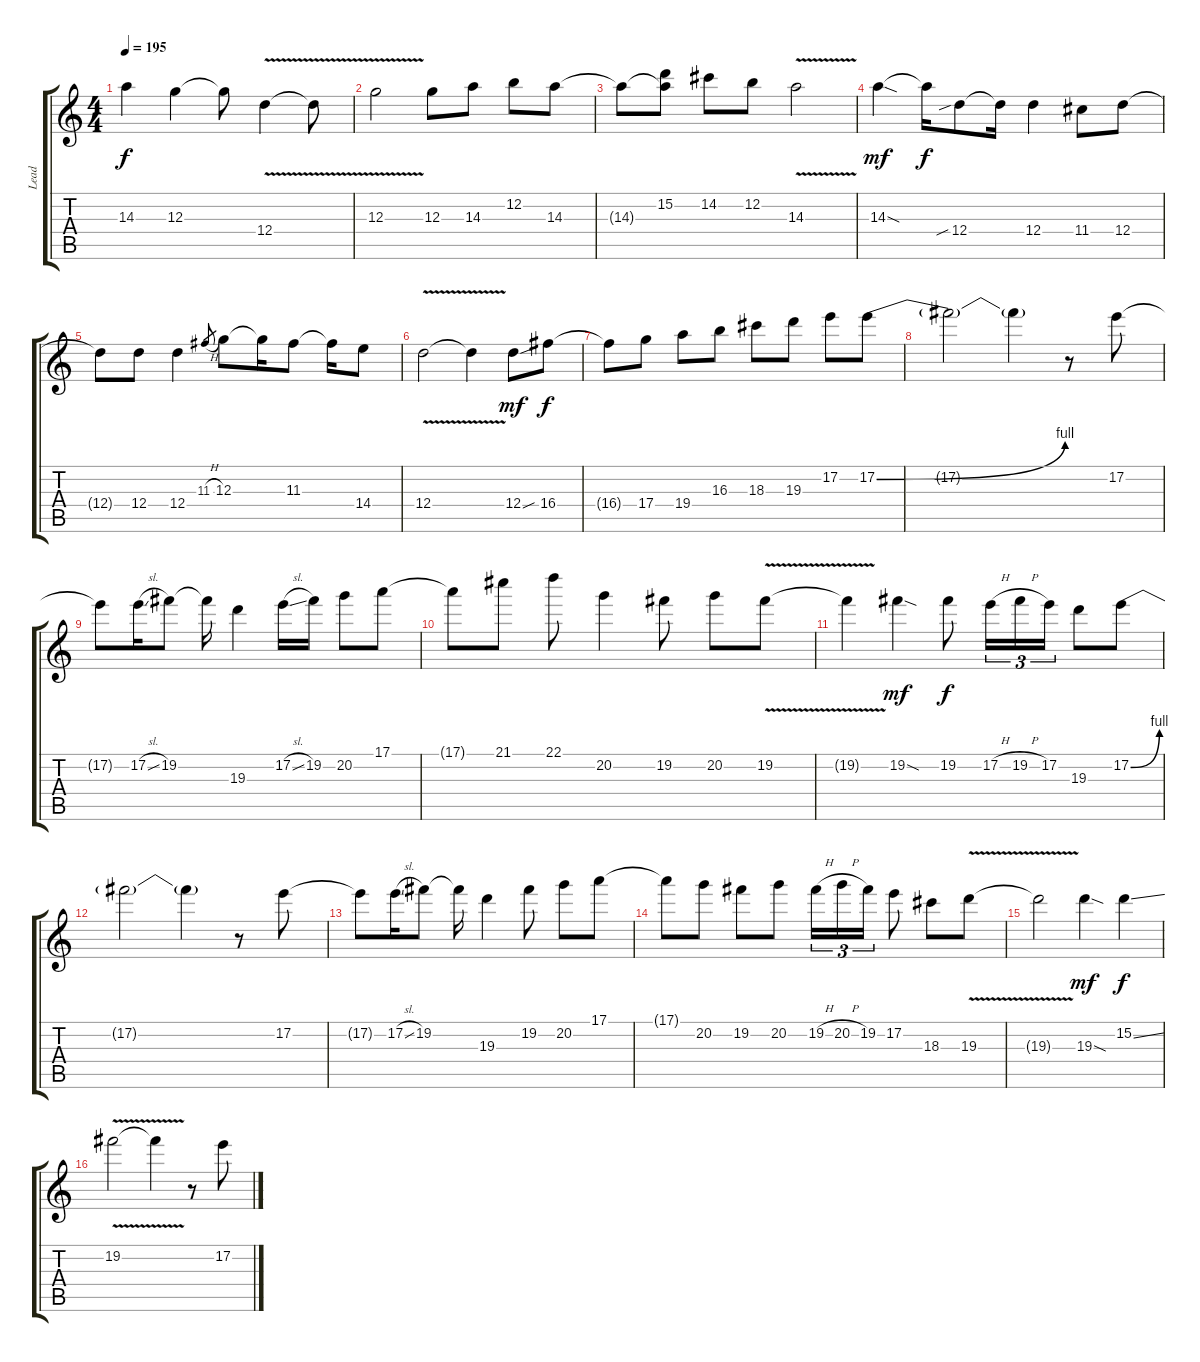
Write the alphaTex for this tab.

\track ("Lead" "Lead") {instrument overdrivenguitar}
\staff {score tabs}
\tuning (E4 B3 G3 D3 A2 E2) {hide}
\ts (4 4)
\tempo 195
\clef g2
\ks c
14.3{t}.4{dy f} 12.3.4 12.3{t}.8 12.4{v}.4 12.4{t}.8 |
12.3{v}.2 12.3.8 14.3.8 12.2.8 14.3.8 |
14.3{t}.8 (15.2 14.3{t}).8 14.2.8 12.2.8 14.3{v}.2 |
14.3{sod}.4{dy mf} 14.3{t}.16{dy f} 12.4{sib}.8 12.4{t}.16 12.4.4 11.4.8 12.4.8 |
12.4{t}.8 12.4.8 12.4.4 11.3{h}.8{gr} 12.3.8 12.3{t}.16 11.3.8 11.3{t}.16 14.4.8 |
12.4{v}.2 12.4{t}.4 12.4{sou}.8{dy mf} 16.4.8{dy f} |
16.4{t}.8 17.4.8 19.4.8 16.3.8 18.3.8 19.3.8 17.2.8 17.2{be (bend 0 0 60 4)}.8 |
\section ("" "")
17.2{t}.2 17.2{t}.4 r.8 17.2.8 |
17.2{t}.8 17.2{sl}.16 19.2.8 19.2{t}.16 19.3.4 17.2{sl}.16 19.2.16 20.2.8 17.1.8 |
17.1{t}.8 21.1.8 22.1.8 20.2.4 19.2.8 20.2.8 19.2{v}.8 |
19.2{t}.4 19.2{sod}.4{dy mf} 19.2.8{dy f} 17.2{h}.16{tu (3 2)} 19.2{h}.16{tu (3 2)} 17.2.16{tu (3 2)} 19.3.8 17.2{be (bend 0 0 60 4)}.8 |
17.2{t}.2 17.2{t}.4 r.8 17.2.8 |
17.2{t}.8 17.2{sl}.16 19.2.8 19.2{t}.16 19.3.4 19.2.8 20.2.8 17.1.8 |
17.1{t}.8 20.2.8 19.2.8 20.2.8 19.2{h}.16{tu (3 2)} 20.2{h}.16{tu (3 2)} 19.2.16{tu (3 2)} 17.2.8 18.3.8 19.3{v}.8 |
19.3{t}.2 19.3{sod}.4{dy mf} 15.2{ss}.4{dy f} |
\section ("" "")
19.2{v}.2 19.2{t}.4 r.8 17.2.8
